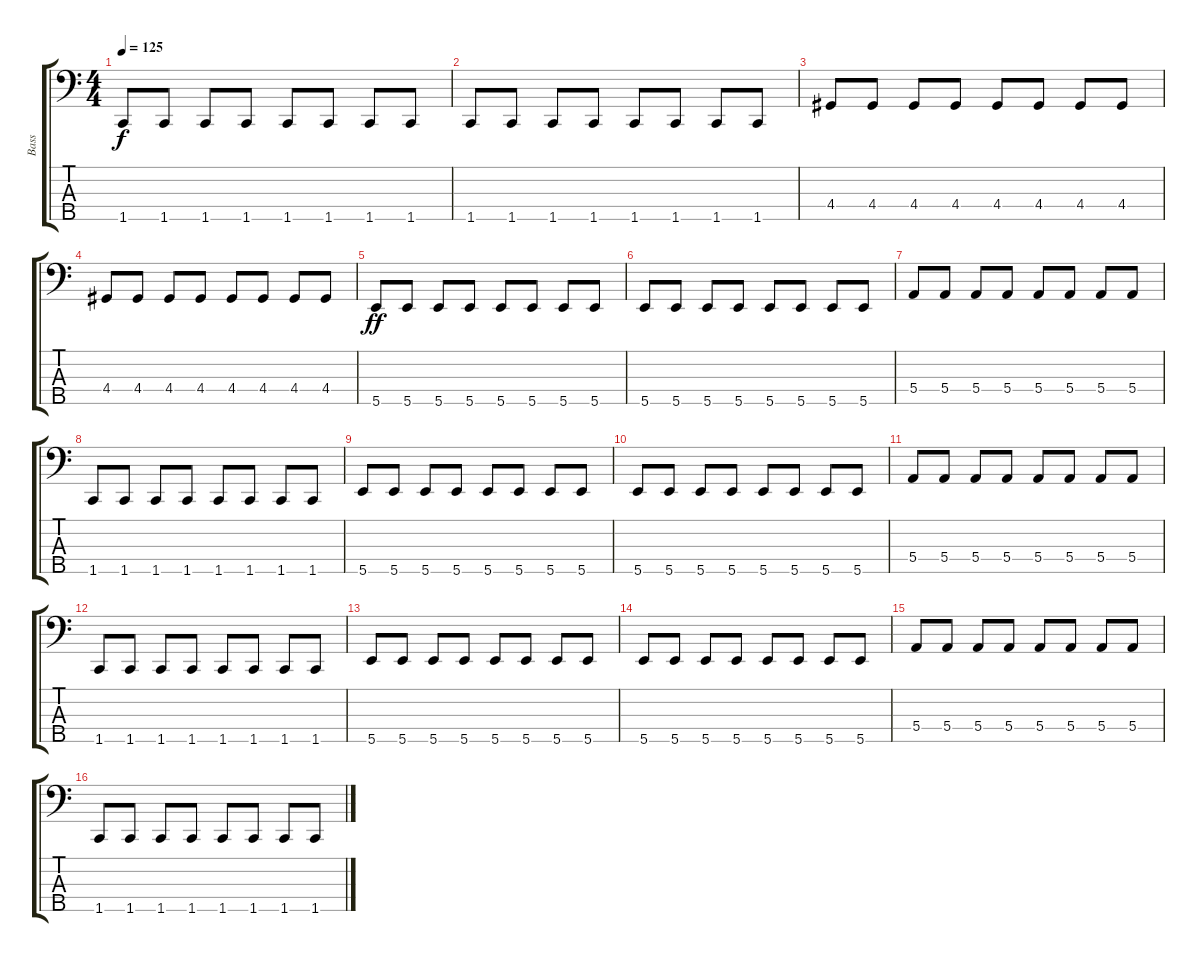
\track ("Bass" "Bass") {instrument electricbassfinger}
\staff {score tabs}
\tuning (G2 D2 A1 E1 B0) {hide}
\ts (4 4)
\tempo 125
\clef f4
\ks c
1.5.8{dy f} 1.5.8 1.5.8 1.5.8 1.5.8 1.5.8 1.5.8 1.5.8 |
1.5.8 1.5.8 1.5.8 1.5.8 1.5.8 1.5.8 1.5.8 1.5.8 |
4.4.8 4.4.8 4.4.8 4.4.8 4.4.8 4.4.8 4.4.8 4.4.8 |
4.4.8 4.4.8 4.4.8 4.4.8 4.4.8 4.4.8 4.4.8 4.4.8 |
5.5.8{dy ff} 5.5.8 5.5.8 5.5.8 5.5.8 5.5.8 5.5.8 5.5.8 |
5.5.8 5.5.8 5.5.8 5.5.8 5.5.8 5.5.8 5.5.8 5.5.8 |
5.4.8 5.4.8 5.4.8 5.4.8 5.4.8 5.4.8 5.4.8 5.4.8 |
1.5.8 1.5.8 1.5.8 1.5.8 1.5.8 1.5.8 1.5.8 1.5.8 |
5.5.8 5.5.8 5.5.8 5.5.8 5.5.8 5.5.8 5.5.8 5.5.8 |
5.5.8 5.5.8 5.5.8 5.5.8 5.5.8 5.5.8 5.5.8 5.5.8 |
5.4.8 5.4.8 5.4.8 5.4.8 5.4.8 5.4.8 5.4.8 5.4.8 |
1.5.8 1.5.8 1.5.8 1.5.8 1.5.8 1.5.8 1.5.8 1.5.8 |
5.5.8 5.5.8 5.5.8 5.5.8 5.5.8 5.5.8 5.5.8 5.5.8 |
5.5.8 5.5.8 5.5.8 5.5.8 5.5.8 5.5.8 5.5.8 5.5.8 |
5.4.8 5.4.8 5.4.8 5.4.8 5.4.8 5.4.8 5.4.8 5.4.8 |
1.5.8 1.5.8 1.5.8 1.5.8 1.5.8 1.5.8 1.5.8 1.5.8
